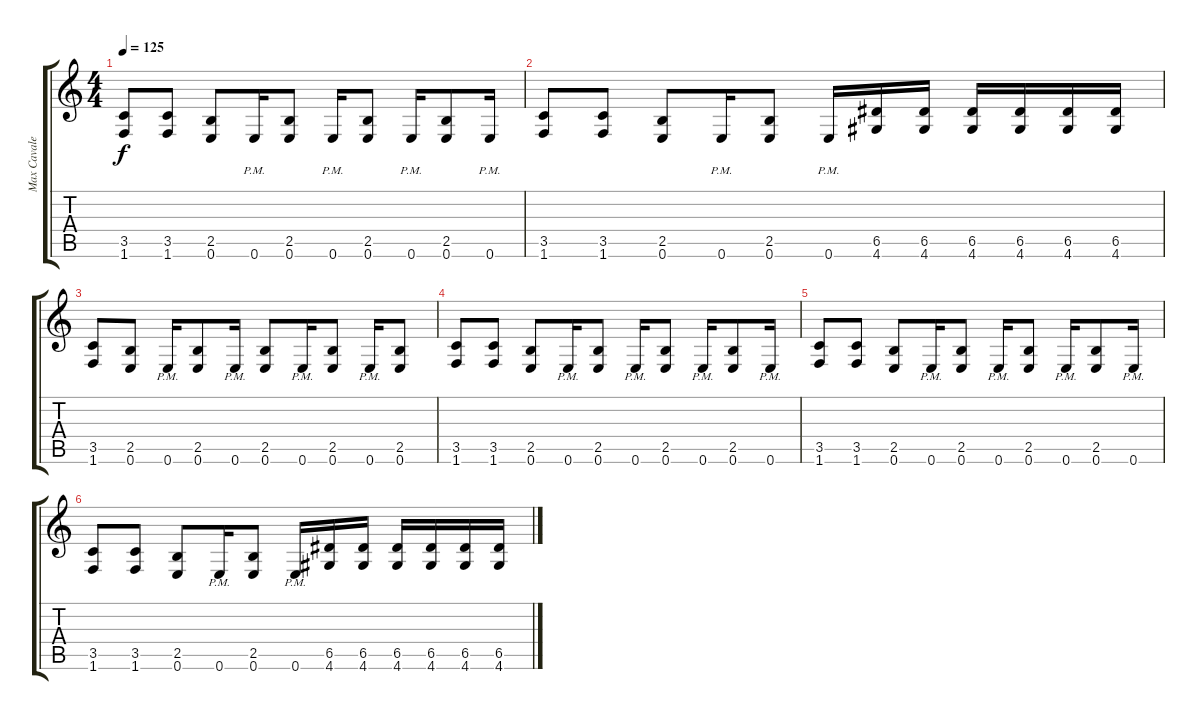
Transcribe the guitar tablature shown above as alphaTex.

\track ("Max Cavalera" "Max Cavale") {instrument distortionguitar}
\staff {score tabs}
\tuning (E4 B3 G3 D3 A2 E2) {hide}
\ts (4 4)
\tempo 125
\clef g2
\ks c
(3.5 1.6).8{dy f} (3.5 1.6).8 (2.5 0.6).8 0.6{pm}.16 (2.5 0.6).8 0.6{pm}.16 (2.5 0.6).8 0.6{pm}.16 (2.5 0.6).8 0.6{pm}.16 |
(3.5 1.6).8 (3.5 1.6).8 (2.5 0.6).8 0.6{pm}.16 (2.5 0.6).8 0.6{pm}.16 (6.5 4.6).16 (6.5 4.6).16 (6.5 4.6).16 (6.5 4.6).16 (6.5 4.6).16 (6.5 4.6).16 |
(3.5 1.6).8 (2.5 0.6).8 0.6{pm}.16 (2.5 0.6).8 0.6{pm}.16 (2.5 0.6).8 0.6{pm}.16 (2.5 0.6).8 0.6{pm}.16 (2.5 0.6).8 |
(3.5 1.6).8 (3.5 1.6).8 (2.5 0.6).8 0.6{pm}.16 (2.5 0.6).8 0.6{pm}.16 (2.5 0.6).8 0.6{pm}.16 (2.5 0.6).8 0.6{pm}.16 |
(3.5 1.6).8 (3.5 1.6).8 (2.5 0.6).8 0.6{pm}.16 (2.5 0.6).8 0.6{pm}.16 (2.5 0.6).8 0.6{pm}.16 (2.5 0.6).8 0.6{pm}.16 |
(3.5 1.6).8 (3.5 1.6).8 (2.5 0.6).8 0.6{pm}.16 (2.5 0.6).8 0.6{pm}.16 (6.5 4.6).16 (6.5 4.6).16 (6.5 4.6).16 (6.5 4.6).16 (6.5 4.6).16 (6.5 4.6).16
